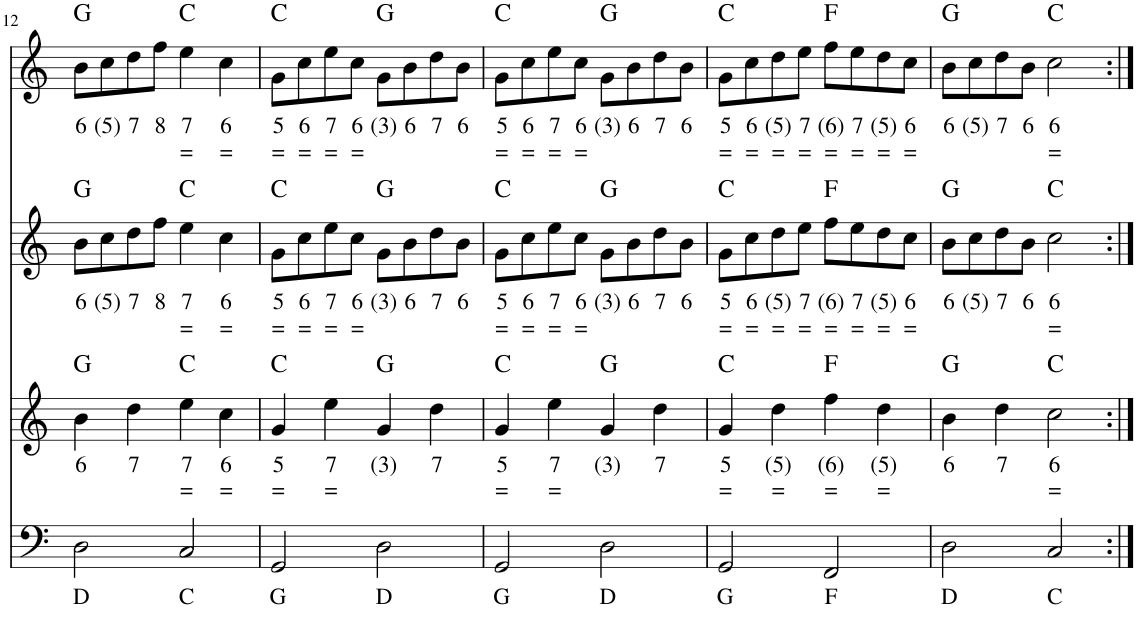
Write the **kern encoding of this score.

**kern	**text	**kern	**text	**text	**kern	**text	**text	**harte	**kern	**text	**text	**harte
*part4	*part4	*part3	*part3	*part3	*part2	*part2	*part2	*part2	*part1	*part1	*part1	*part1
*staff4	*staff4	*staff3	*staff3	*staff3	*staff2	*staff2	*staff2	*	*staff1	*staff1	*staff1	*
*I"Stem	*	*I"Stem	*	*	*I"Stem	*	*	*	*I"Piano	*	*	*
!!LO:PB:g=z
*clefF4	*	*clefG2	*	*	*clefG2	*	*	*	*clefG2	*	*	*
*k[]	*	*k[]	*	*	*k[]	*	*	*	*k[]	*	*	*
*M4/4	*	*M4/4	*	*	*M4/4	*	*	*	*M4/4	*	*	*
=12	=12	=12	=12	=12	=12	=12	=12	=12	=12	=12	=12	=12
!	!LO:LY:b	!	!LO:LY:b	!	!	!LO:LY:b	!	!	!	!LO:LY:b	!	!
2D\	D	4b\	6	.	8b\L	6	.	G:maj	8b\L	6	.	G:maj
!	!	!	!	!	!	!LO:LY:b	!	!	!	!LO:LY:b	!	!
.	.	.	.	.	8cc\	(5)	.	.	8cc\	(5)	.	.
!	!	!	!LO:LY:b	!	!	!LO:LY:b	!	!	!	!LO:LY:b	!	!
.	.	4dd\	7	.	8dd\	7	.	.	8dd\	7	.	.
!	!	!	!	!	!	!LO:LY:b	!	!	!	!LO:LY:b	!	!
.	.	.	.	.	8ff\J	8	.	.	8ff\J	8	.	.
!	!LO:LY:b	!	!LO:LY:b	!LO:LY:b	!	!LO:LY:b	!LO:LY:b	!	!	!LO:LY:b	!LO:LY:b	!
2C/	C	4ee\	7	=	4ee\	7	=	C:maj	4ee\	7	=	C:maj
!	!	!	!LO:LY:b	!LO:LY:b	!	!LO:LY:b	!LO:LY:b	!	!	!LO:LY:b	!LO:LY:b	!
.	.	4cc\	6	=	4cc\	6	=	.	4cc\	6	=	.
=13	=13	=13	=13	=13	=13	=13	=13	=13	=13	=13	=13	=13
!	!LO:LY:b	!	!LO:LY:b	!LO:LY:b	!	!LO:LY:b	!LO:LY:b	!	!	!LO:LY:b	!LO:LY:b	!
2GG/	G	4g/	5	=	8g\L	5	=	C:maj	8g\L	5	=	C:maj
!	!	!	!	!	!	!LO:LY:b	!LO:LY:b	!	!	!LO:LY:b	!LO:LY:b	!
.	.	.	.	.	8cc\	6	=	.	8cc\	6	=	.
!	!	!	!LO:LY:b	!LO:LY:b	!	!LO:LY:b	!LO:LY:b	!	!	!LO:LY:b	!LO:LY:b	!
.	.	4ee\	7	=	8ee\	7	=	.	8ee\	7	=	.
!	!	!	!	!	!	!LO:LY:b	!LO:LY:b	!	!	!LO:LY:b	!LO:LY:b	!
.	.	.	.	.	8cc\J	6	=	.	8cc\J	6	=	.
!	!LO:LY:b	!	!LO:LY:b	!	!	!LO:LY:b	!	!	!	!LO:LY:b	!	!
2D\	D	4g/	(3)	.	8g\L	(3)	.	G:maj	8g\L	(3)	.	G:maj
!	!	!	!	!	!	!LO:LY:b	!	!	!	!LO:LY:b	!	!
.	.	.	.	.	8b\	6	.	.	8b\	6	.	.
!	!	!	!LO:LY:b	!	!	!LO:LY:b	!	!	!	!LO:LY:b	!	!
.	.	4dd\	7	.	8dd\	7	.	.	8dd\	7	.	.
!	!	!	!	!	!	!LO:LY:b	!	!	!	!LO:LY:b	!	!
.	.	.	.	.	8b\J	6	.	.	8b\J	6	.	.
=14	=14	=14	=14	=14	=14	=14	=14	=14	=14	=14	=14	=14
!	!LO:LY:b	!	!LO:LY:b	!LO:LY:b	!	!LO:LY:b	!LO:LY:b	!	!	!LO:LY:b	!LO:LY:b	!
2GG/	G	4g/	5	=	8g\L	5	=	C:maj	8g\L	5	=	C:maj
!	!	!	!	!	!	!LO:LY:b	!LO:LY:b	!	!	!LO:LY:b	!LO:LY:b	!
.	.	.	.	.	8cc\	6	=	.	8cc\	6	=	.
!	!	!	!LO:LY:b	!LO:LY:b	!	!LO:LY:b	!LO:LY:b	!	!	!LO:LY:b	!LO:LY:b	!
.	.	4ee\	7	=	8ee\	7	=	.	8ee\	7	=	.
!	!	!	!	!	!	!LO:LY:b	!LO:LY:b	!	!	!LO:LY:b	!LO:LY:b	!
.	.	.	.	.	8cc\J	6	=	.	8cc\J	6	=	.
!	!LO:LY:b	!	!LO:LY:b	!	!	!LO:LY:b	!	!	!	!LO:LY:b	!	!
2D\	D	4g/	(3)	.	8g\L	(3)	.	G:maj	8g\L	(3)	.	G:maj
!	!	!	!	!	!	!LO:LY:b	!	!	!	!LO:LY:b	!	!
.	.	.	.	.	8b\	6	.	.	8b\	6	.	.
!	!	!	!LO:LY:b	!	!	!LO:LY:b	!	!	!	!LO:LY:b	!	!
.	.	4dd\	7	.	8dd\	7	.	.	8dd\	7	.	.
!	!	!	!	!	!	!LO:LY:b	!	!	!	!LO:LY:b	!	!
.	.	.	.	.	8b\J	6	.	.	8b\J	6	.	.
=15	=15	=15	=15	=15	=15	=15	=15	=15	=15	=15	=15	=15
!	!LO:LY:b	!	!LO:LY:b	!LO:LY:b	!	!LO:LY:b	!LO:LY:b	!	!	!LO:LY:b	!LO:LY:b	!
2GG/	G	4g/	5	=	8g\L	5	=	C:maj	8g\L	5	=	C:maj
!	!	!	!	!	!	!LO:LY:b	!LO:LY:b	!	!	!LO:LY:b	!LO:LY:b	!
.	.	.	.	.	8cc\	6	=	.	8cc\	6	=	.
!	!	!	!LO:LY:b	!LO:LY:b	!	!LO:LY:b	!LO:LY:b	!	!	!LO:LY:b	!LO:LY:b	!
.	.	4dd\	(5)	=	8dd\	(5)	=	.	8dd\	(5)	=	.
!	!	!	!	!	!	!LO:LY:b	!LO:LY:b	!	!	!LO:LY:b	!LO:LY:b	!
.	.	.	.	.	8ee\J	7	=	.	8ee\J	7	=	.
!	!LO:LY:b	!	!LO:LY:b	!LO:LY:b	!	!LO:LY:b	!LO:LY:b	!	!	!LO:LY:b	!LO:LY:b	!
2FF/	F	4ff\	(6)	=	8ff\L	(6)	=	F:maj	8ff\L	(6)	=	F:maj
!	!	!	!	!	!	!LO:LY:b	!LO:LY:b	!	!	!LO:LY:b	!LO:LY:b	!
.	.	.	.	.	8ee\	7	=	.	8ee\	7	=	.
!	!	!	!LO:LY:b	!LO:LY:b	!	!LO:LY:b	!LO:LY:b	!	!	!LO:LY:b	!LO:LY:b	!
.	.	4dd\	(5)	=	8dd\	(5)	=	.	8dd\	(5)	=	.
!	!	!	!	!	!	!LO:LY:b	!LO:LY:b	!	!	!LO:LY:b	!LO:LY:b	!
.	.	.	.	.	8cc\J	6	=	.	8cc\J	6	=	.
=16	=16	=16	=16	=16	=16	=16	=16	=16	=16	=16	=16	=16
!	!LO:LY:b	!	!LO:LY:b	!	!	!LO:LY:b	!	!	!	!LO:LY:b	!	!
2D\	D	4b\	6	.	8b\L	6	.	G:maj	8b\L	6	.	G:maj
!	!	!	!	!	!	!LO:LY:b	!	!	!	!LO:LY:b	!	!
.	.	.	.	.	8cc\	(5)	.	.	8cc\	(5)	.	.
!	!	!	!LO:LY:b	!	!	!LO:LY:b	!	!	!	!LO:LY:b	!	!
.	.	4dd\	7	.	8dd\	7	.	.	8dd\	7	.	.
!	!	!	!	!	!	!LO:LY:b	!	!	!	!LO:LY:b	!	!
.	.	.	.	.	8b\J	6	.	.	8b\J	6	.	.
!	!LO:LY:b	!	!LO:LY:b	!LO:LY:b	!	!LO:LY:b	!LO:LY:b	!	!	!LO:LY:b	!LO:LY:b	!
2C/	C	2cc\	6	=	2cc\	6	=	C:maj	2cc\	6	=	C:maj
=:|!	=:|!	=:|!	=:|!	=:|!	=:|!	=:|!	=:|!	=:|!	=:|!	=:|!	=:|!	=:|!
*-	*-	*-	*-	*-	*-	*-	*-	*-	*-	*-	*-	*-
